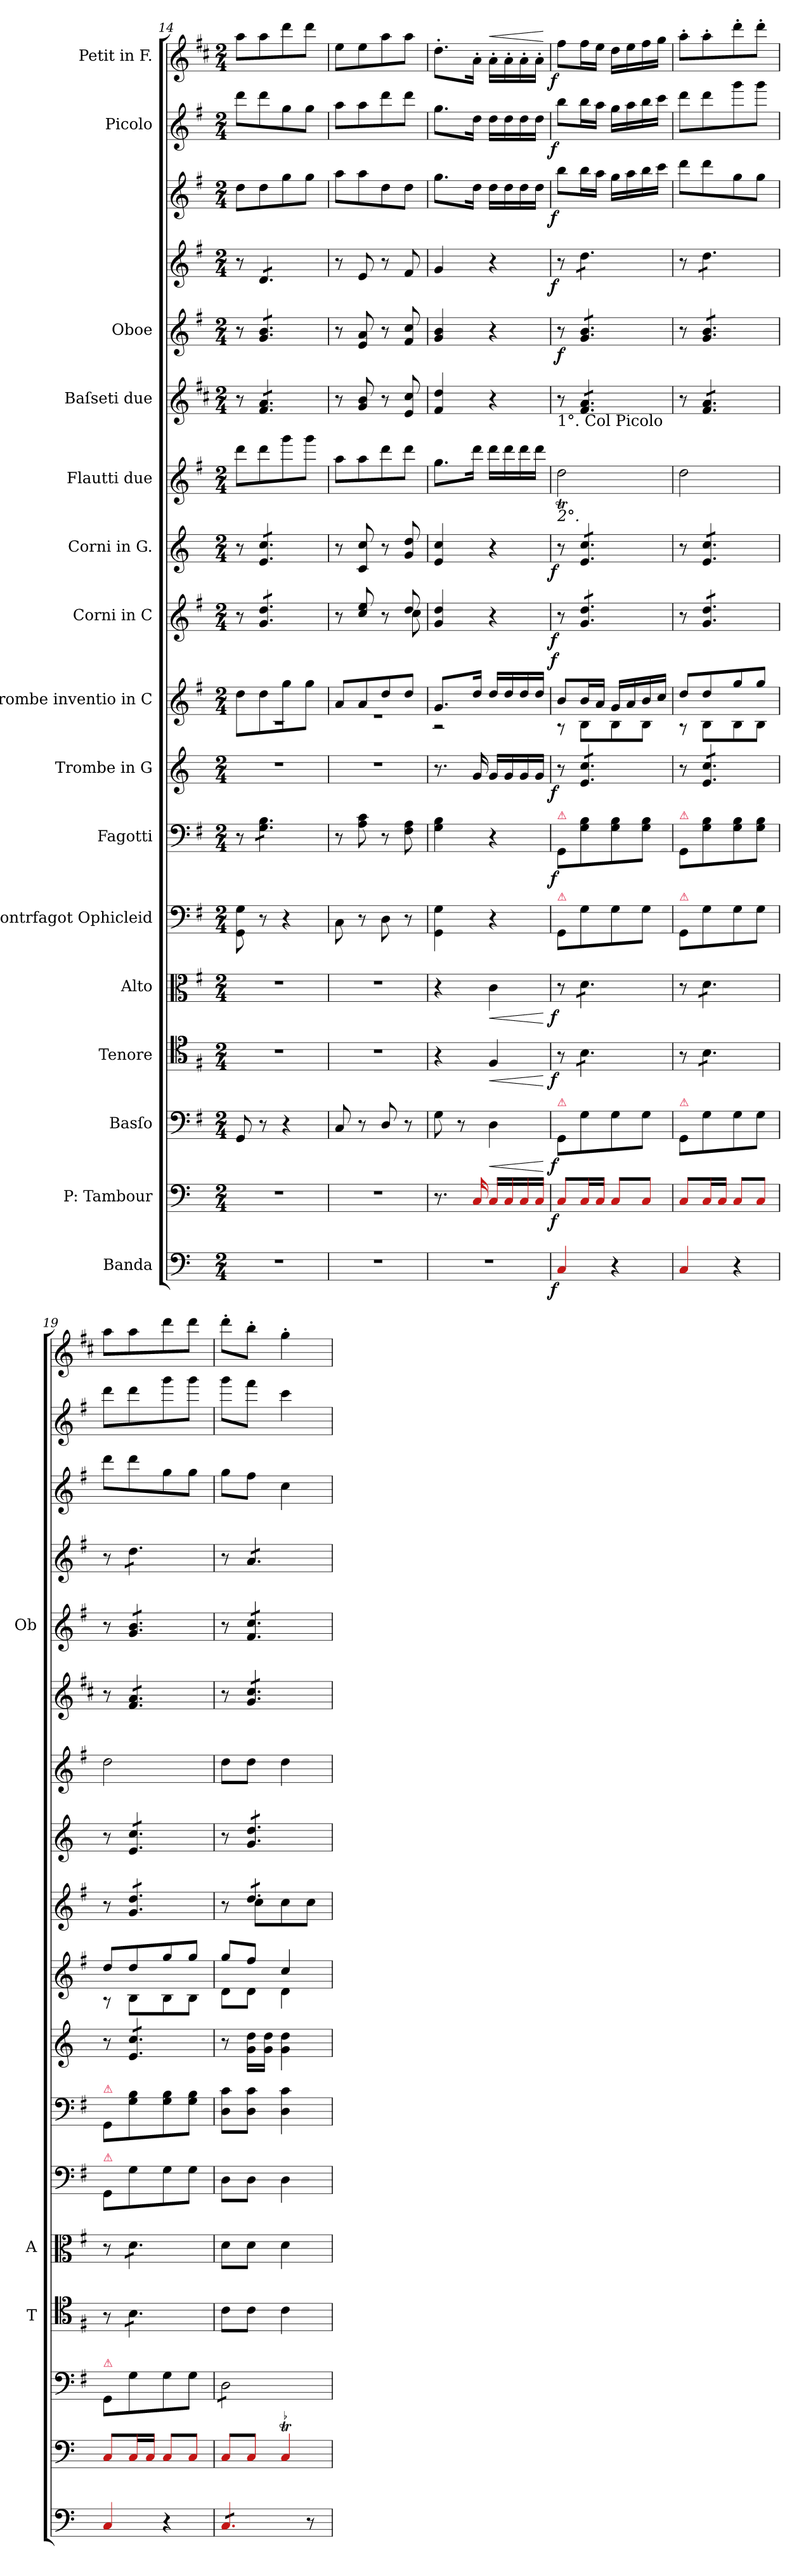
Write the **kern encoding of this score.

**kern	**dynam	**kern	**dynam	**kern	**dynam	**kern	**dynam	**kern	**dynam	**kern	**kern	**dynam	**kern	**dynam	**kern	**dynam	**kern	**dynam	**kern	**dynam	**kern	**kern	**kern	**dynam	**kern	**dynam	**kern	**dynam	**kern	**dynam	**kern	**dynam
*part18	*part18	*part17	*part17	*part16	*part16	*part15	*part15	*part14	*part14	*part13	*part12	*part12	*part11	*part11	*part10	*part10	*part9	*part9	*part8	*part8	*part7	*part6	*part5	*part5	*part4	*part4	*part3	*part3	*part2	*part2	*part1	*part1
*staff18	*staff18	*staff17	*staff17	*staff16	*staff16	*staff15	*staff15	*staff14	*staff14	*staff13	*staff12	*staff12	*staff11	*staff11	*staff10	*staff10	*staff9	*staff9	*staff8	*staff8	*staff7	*staff6	*staff5	*staff5	*staff4	*staff4	*staff3	*staff3	*staff2	*staff2	*staff1	*staff1
*I"Banda	*	*I"P: Tambour	*	*I"Basſo	*	*I"Tenore	*	*I"Alto	*	*I"Contrfagot Ophicleid	*I"Fagotti	*	*I"Trombe in G	*	*I"Trombe inventio in C	*	*I"Corni in C	*	*I"Corni in G.	*	*I"Flautti due	*I"Baſseti due	*I"Oboe	*	*	*	*	*	*I"Picolo	*	*I"Petit in F.	*
*	*	*	*	*	*	*I'T	*	*I'A	*	*	*	*	*	*	*	*	*	*	*	*	*	*	*I'Ob	*	*	*	*	*	*	*	*	*
*clefF4	*	*clefF4	*	*clefF4	*	*clefC4	*	*clefC3	*	*clefF4	*clefF4	*	*clefG2	*	*clefG2	*	*clefG2	*	*clefG2	*	*clefG2	*clefG2	*clefG2	*	*clefG2	*	*clefG2	*	*clefG2	*	*clefG2	*
*	*	*	*	*	*	*	*	*	*	*	*	*	*ITrd-4c-7	*	*	*	*	*	*ITrd3c5	*	*	*ITrd4c7	*	*	*	*	*	*	*	*	*ITrd-3c-5	*
*k[]	*	*k[]	*	*k[f#]	*	*k[f#]	*	*k[f#]	*	*k[f#]	*k[f#]	*	*k[f#]	*	*k[f#]	*	*k[f#]	*	*k[f#]	*	*k[f#]	*k[f#]	*k[f#]	*	*k[f#]	*	*k[f#]	*	*k[f#]	*	*k[f#]	*
*M2/4	*	*M2/4	*	*M2/4	*	*M2/4	*	*M2/4	*	*M2/4	*M2/4	*	*M2/4	*	*M2/4	*	*M2/4	*	*M2/4	*	*M2/4	*M2/4	*M2/4	*	*M2/4	*	*M2/4	*	*M2/4	*	*M2/4	*
=14	=14	=14	=14	=14	=14	=14	=14	=14	=14	=14	=14	=14	=14	=14	=14	=14	=14	=14	=14	=14	=14	=14	=14	=14	=14	=14	=14	=14	=14	=14	=14	=14
*	*	*	*	*	*	*	*	*	*	*	*	*	*	*	*^	*	*	*	*	*	*	*	*	*	*	*	*	*	*	*	*	*
2r	.	2r	.	8GG/	.	2r	.	2r	.	8GG\ 8G\	8r	.	2r	.	8dd\L	2rc	.	8r	.	8r	.	8ddd\L	8r	8r	.	8r	.	8dd\L	.	8ddd\L	.	8ddd\L	.
*	*	*	*	*	*	*	*	*	*	*	*tremolo	*	*	*	*	*	*	*	*	*	*	*	*	*	*	*	*	*	*	*	*	*	*
*	*	*	*	*	*	*	*	*	*	*	*	*	*	*	*	*	*	*tremolo	*	*	*	*	*	*	*	*	*	*	*	*	*	*	*
*	*	*	*	*	*	*	*	*	*	*	*	*	*	*	*	*	*	*	*	*tremolo	*	*	*	*	*	*	*	*	*	*	*	*	*
*	*	*	*	*	*	*	*	*	*	*	*	*	*	*	*	*	*	*	*	*	*	*	*tremolo	*	*	*	*	*	*	*	*	*	*
*	*	*	*	*	*	*	*	*	*	*	*	*	*	*	*	*	*	*	*	*	*	*	*	*tremolo	*	*	*	*	*	*	*	*	*
*	*	*	*	*	*	*	*	*	*	*	*	*	*	*	*	*	*	*	*	*	*	*	*	*	*	*tremolo	*	*	*	*	*	*	*
.	.	.	.	8r	.	.	.	.	.	8r	8G\ 8B\L	.	.	.	8dd\	.	.	8g/ 8dd/L	.	8B/ 8g/L	.	8ddd\	8B/ 8d/L	8g/ 8b/L	.	8d/L	.	8dd\	.	8ddd\	.	8ddd\	.
.	.	.	.	4r	.	.	.	.	.	4r	8G\ 8B\	.	.	.	8gg\	.	.	8g/ 8dd/	.	8B/ 8g/	.	8ggg\	8B/ 8d/	8g/ 8b/	.	8d/	.	8gg\	.	8gg\	.	8ggg\	.
.	.	.	.	.	.	.	.	.	.	.	8G\ 8B\J	.	.	.	8gg\J	.	.	8g/ 8dd/J	.	8B/ 8g/J	.	8ggg\J	8B/ 8d/J	8g/ 8b/J	.	8d/J	.	8gg\J	.	8gg\J	.	8ggg\J	.
*	*	*	*	*	*	*	*	*	*	*	*	*	*	*	*	*	*	*	*	*	*	*	*	*	*	*Xtremolo	*	*	*	*	*	*	*
*	*	*	*	*	*	*	*	*	*	*	*	*	*	*	*	*	*	*	*	*	*	*	*	*Xtremolo	*	*	*	*	*	*	*	*	*
*	*	*	*	*	*	*	*	*	*	*	*	*	*	*	*	*	*	*	*	*	*	*	*Xtremolo	*	*	*	*	*	*	*	*	*	*
*	*	*	*	*	*	*	*	*	*	*	*	*	*	*	*	*	*	*	*	*Xtremolo	*	*	*	*	*	*	*	*	*	*	*	*	*
*	*	*	*	*	*	*	*	*	*	*	*	*	*	*	*	*	*	*Xtremolo	*	*	*	*	*	*	*	*	*	*	*	*	*	*	*
*	*	*	*	*	*	*	*	*	*	*	*Xtremolo	*	*	*	*	*	*	*	*	*	*	*	*	*	*	*	*	*	*	*	*	*	*
=15	=15	=15	=15	=15	=15	=15	=15	=15	=15	=15	=15	=15	=15	=15	=15	=15	=15	=15	=15	=15	=15	=15	=15	=15	=15	=15	=15	=15	=15	=15	=15	=15	=15
*	*	*	*	*	*	*	*	*	*	*	*	*	*	*	*	*	*	*^	*	*	*	*	*	*	*	*	*	*	*	*	*	*	*
2r	.	2r	.	8C/	.	2r	.	2r	.	8C\	8r	.	2r	.	8a/L	2r	.	8r	4.ryy	.	8r	.	8aa\L	8r	8r	.	8r	.	8aa\L	.	8aa\L	.	8aa\L	.
.	.	.	.	8r	.	.	.	.	.	8r	8A\ 8c\	.	.	.	8a/	.	.	8cc/ 8ee/	.	.	8G/ 8g/	.	8aa\	8c/ 8e/	8e/ 8a/	.	8e/	.	8aa\	.	8aa\	.	8aa\	.
.	.	.	.	8D/	.	.	.	.	.	8D\	8r	.	.	.	8dd/	.	.	8r	.	.	8r	.	8ddd\	8r	8r	.	8r	.	8dd\	.	8ddd\	.	8ddd\	.
.	.	.	.	8r	.	.	.	.	.	8r	8F#\ 8A\	.	.	.	8dd/J	.	.	8dd/	8cc\	.	8d/ 8a/	.	8ddd\J	8A/ 8f#/	8f#/ 8cc/	.	8f#/	.	8dd\J	.	8ddd\J	.	8ddd\J	.
*	*	*	*	*	*	*	*	*	*	*	*	*	*	*	*	*	*	*v	*v	*	*	*	*	*	*	*	*	*	*	*	*	*	*	*
=16	=16	=16	=16	=16	=16	=16	=16	=16	=16	=16	=16	=16	=16	=16	=16	=16	=16	=16	=16	=16	=16	=16	=16	=16	=16	=16	=16	=16	=16	=16	=16	=16	=16
2r	.	8.r	.	8G\	.	4r	.	4r	.	4GG\ 4G\	4G\ 4B\	.	8.r	.	8.g/L	2r	.	4g/ 4dd/	.	4B/ 4g/	.	8.gg\L	4B/ 4g/	4g/ 4b/	.	4g/	.	8.gg\L	.	8.gg\L	.	8.gg'\L	.
.	.	.	.	8r	.	.	.	.	.	.	.	.	.	.	.	.	.	.	.	.	.	.	.	.	.	.	.	.	.	.	.	.	.
.	.	16Ra/	.	.	.	.	.	.	.	.	.	.	16dd/	.	16dd/Jk	.	.	.	.	.	.	16ddd\Jk	.	.	.	.	.	16dd\Jk	.	16dd\Jk	.	16dd'\Jk	.
!	!	!	!	!	!LO:HP:b	!	!LO:HP:b	!	!LO:HP:b	!	!	!	!	!	!	!	!	!	!	!	!	!	!	!	!	!	!	!	!	!	!	!	!LO:HP:a
.	.	16Ra/LL	.	4D\	<	4F#/	<	4c\	<	4r	4r	.	16dd/LL	.	16dd/LL	.	.	4r	.	4r	.	16ddd\LL	4r	4r	.	4r	.	16dd\LL	.	16dd\LL	.	16dd'\LL	<
.	.	16Ra/	.	.	.	.	.	.	.	.	.	.	16dd/	.	16dd/	.	.	.	.	.	.	16ddd\	.	.	.	.	.	16dd\	.	16dd\	.	16dd'\	.
.	.	16Ra/	.	.	.	.	.	.	.	.	.	.	16dd/	.	16dd/	.	.	.	.	.	.	16ddd\	.	.	.	.	.	16dd\	.	16dd\	.	16dd'\	.
.	.	16Ra/JJ	.	.	.	.	.	.	.	.	.	.	16dd/JJ	.	16dd/JJ	.	.	.	.	.	.	16ddd\JJ	.	.	.	.	.	16dd\JJ	.	16dd\JJ	.	16dd'\JJ	.
*	*	*	*	*	*	*	*	*	*	*	*	*	*	*	*v	*v	*	*	*	*	*	*	*	*	*	*	*	*	*	*	*	*	*
.	.	.	.	.	[	.	[	.	[	.	.	.	.	.	.	.	.	.	.	.	.	.	.	.	.	.	.	.	.	.	.	[
=17	=17	=17	=17	=17	=17	=17	=17	=17	=17	=17	=17	=17	=17	=17	=17	=17	=17	=17	=17	=17	=17	=17	=17	=17	=17	=17	=17	=17	=17	=17	=17	=17
*	*	*	*	*	*	*	*	*	*	*	*	*	*	*	*^	*	*	*	*	*	*^	*	*	*	*	*	*	*	*	*	*	*
!	!	!	!	!	!	!	!	!	!	!	!	!	!	!	!	!	!	!	!	!	!	!LO:TX:b:i:t=2°.	!	!	!	!	!	!	!	!	!	!	!	!
!	!	!	!	!	!	!	!	!	!	!	!	!	!	!	!	!	!	!	!	!	!	!LO:TX:a:t=1°. Col Picolo	!	!	!	!	!	!	!	!	!	!	!	!
!	!	!	!	!	!	!	!	!	!	!	!LO:TX:a:color=crimson:t=⚠	!	!	!	!	!	!	!	!	!	!	!	!	!	!	!	!	!	!	!	!	!	!	!
!	!	!	!	!	!	!	!	!	!	!LO:TX:a:color=crimson:t=⚠	!	!	!	!	!	!	!	!	!	!	!	!	!	!	!	!	!	!	!	!	!	!	!	!
!	!	!	!	!LO:TX:a:color=crimson:t=⚠	!	!	!	!	!	!	!	!	!	!	!	!	!	!	!	!	!	!	!	!	!	!	!	!	!	!	!	!	!	!
!	!LO:DY:rj	!	!LO:DY:rj	!	!LO:DY:rj	!	!LO:DY:rj	!	!LO:DY:rj	!	!	!LO:DY:rj	!	!LO:DY:rj	!	!	!LO:DY:a:rj	!	!LO:DY:rj	!	!LO:DY:rj	!	!	!	!	!	!	!LO:DY:rj	!	!LO:DY:rj	!	!LO:DY:rj	!	!LO:DY:rj
4Ra/	f	8Ra/L	f	8GG/L	f	8r	f	8r	f	8GG/L	8GG/L	f	8r	f	8b/L	8r	f	8r	f	8r	f	8bb/Lyy	2ddT\	8r	8r	f	8r	f	8bb\L	f	8bb\L	f	8bb\L	f
*	*	*	*	*	*	*tremolo	*	*	*	*	*	*	*	*	*	*	*	*	*	*	*	*	*	*	*	*	*	*	*	*	*	*	*	*
*	*	*	*	*	*	*	*	*tremolo	*	*	*	*	*	*	*	*	*	*	*	*	*	*	*	*	*	*	*	*	*	*	*	*	*	*
*	*	*	*	*	*	*	*	*	*	*	*	*	*tremolo	*	*	*	*	*	*	*	*	*	*	*	*	*	*	*	*	*	*	*	*	*
*	*	*	*	*	*	*	*	*	*	*	*	*	*	*	*tremolo	*	*	*	*	*	*	*	*	*	*	*	*	*	*	*	*	*	*	*
*	*	*	*	*	*	*	*	*	*	*	*	*	*	*	*	*	*	*tremolo	*	*	*	*	*	*	*	*	*	*	*	*	*	*	*	*
*	*	*	*	*	*	*	*	*	*	*	*	*	*	*	*	*	*	*	*	*tremolo	*	*	*	*	*	*	*	*	*	*	*	*	*	*
*	*	*	*	*	*	*	*	*	*	*	*	*	*	*	*	*	*	*	*	*	*	*	*	*tremolo	*	*	*	*	*	*	*	*	*	*
*	*	*	*	*	*	*	*	*	*	*	*	*	*	*	*	*	*	*	*	*	*	*	*	*	*tremolo	*	*	*	*	*	*	*	*	*
*	*	*	*	*	*	*	*	*	*	*	*	*	*	*	*	*	*	*	*	*	*	*	*	*	*	*	*tremolo	*	*	*	*	*	*	*
.	.	16Ra/L	.	8G\	.	8B\L	.	8d\L	.	8G\	8G\ 8B\	.	8b/ 8gg/L	.	16b/L	8B\L	.	8g/ 8dd/L	.	8B/ 8g/L	.	16bb/Lyy	.	8B/ 8d/L	8g/ 8b/L	.	8dd\L	.	16bb\L	.	16bb\L	.	16bb\L	.
.	.	16Ra/JJ	.	.	.	.	.	.	.	.	.	.	.	.	16a/JJ	.	.	.	.	.	.	16aa/JJyy	.	.	.	.	.	.	16aa\JJ	.	16aa\JJ	.	16aa\JJ	.
4r	.	8Ra/L	.	8G\	.	8B\	.	8d\	.	8G\	8G\ 8B\	.	8b/ 8gg/	.	16g/LL	8B\	.	8g/ 8dd/	.	8B/ 8g/	.	16gg/LLyy	.	8B/ 8d/	8g/ 8b/	.	8dd\	.	16gg\LL	.	16gg\LL	.	16gg\LL	.
.	.	.	.	.	.	.	.	.	.	.	.	.	.	.	16a/	.	.	.	.	.	.	16aa/yy	.	.	.	.	.	.	16aa\	.	16aa\	.	16aa\	.
.	.	8Ra/J	.	8G\J	.	8B\J	.	8d\J	.	8G\J	8G\ 8B\J	.	8b/ 8gg/J	.	16b/	8B\J	.	8g/ 8dd/J	.	8B/ 8g/J	.	16bb/yy	.	8B/ 8d/J	8g/ 8b/J	.	8dd\J	.	16bb\	.	16bb\	.	16bb\	.
*	*	*	*	*	*	*	*	*	*	*	*	*	*	*	*Xtremolo	*	*	*	*	*	*	*	*	*	*	*	*	*	*	*	*	*	*	*
.	.	.	.	.	.	.	.	.	.	.	.	.	.	.	16cc/JJ	.	.	.	.	.	.	16ccc/JJyy	.	.	.	.	.	.	16ccc\JJ	.	16ccc\JJ	.	16ccc\JJ	.
=18	=18	=18	=18	=18	=18	=18	=18	=18	=18	=18	=18	=18	=18	=18	=18	=18	=18	=18	=18	=18	=18	=18	=18	=18	=18	=18	=18	=18	=18	=18	=18	=18	=18	=18
!	!	!	!	!	!	!	!	!	!	!	!LO:TX:a:color=crimson:t=⚠	!	!	!	!	!	!	!	!	!	!	!	!	!	!	!	!	!	!	!	!	!	!	!
!	!	!	!	!	!	!	!	!	!	!LO:TX:a:color=crimson:t=⚠	!	!	!	!	!	!	!	!	!	!	!	!	!	!	!	!	!	!	!	!	!	!	!	!
!	!	!	!	!LO:TX:a:color=crimson:t=⚠	!	!	!	!	!	!	!	!	!	!	!	!	!	!	!	!	!	!	!	!	!	!	!	!	!	!	!	!	!	!
4Ra/	.	8Ra/L	.	8GG/L	.	8r	.	8r	.	8GG/L	8GG/L	.	8r	.	8dd/L	8r	.	8r	.	8r	.	8ddd/Lyy	2dd\	8r	8r	.	8r	.	8ddd\L	.	8ddd\L	.	8ddd'\L	.
*	*	*	*	*	*	*	*	*	*	*	*	*	*	*	*tremolo	*	*	*	*	*	*	*	*	*	*	*	*	*	*	*	*	*	*	*
.	.	16Ra/L	.	8G\	.	8B\L	.	8d\L	.	8G\	8G\ 8B\	.	8b/ 8gg/L	.	8dd/	8B\L	.	8g/ 8dd/L	.	8B/ 8g/L	.	8ddd/yy	.	8B/ 8d/L	8g/ 8b/L	.	8dd\L	.	8ddd\	.	8ddd\	.	8ddd'\	.
.	.	16Ra/JJ	.	.	.	.	.	.	.	.	.	.	.	.	.	.	.	.	.	.	.	.	.	.	.	.	.	.	.	.	.	.	.	.
4r	.	8Ra/L	.	8G\	.	8B\	.	8d\	.	8G\	8G\ 8B\	.	8b/ 8gg/	.	8gg/	8B\	.	8g/ 8dd/	.	8B/ 8g/	.	8ggg/yy	.	8B/ 8d/	8g/ 8b/	.	8dd\	.	8gg\	.	8ggg\	.	8ggg'\	.
.	.	8Ra/J	.	8G\J	.	8B\J	.	8d\J	.	8G\J	8G\ 8B\J	.	8b/ 8gg/J	.	8gg/J	8B\J	.	8g/ 8dd/J	.	8B/ 8g/J	.	8ggg/Jyy	.	8B/ 8d/J	8g/ 8b/J	.	8dd\J	.	8gg\J	.	8ggg\J	.	8ggg'\J	.
*	*	*	*	*	*	*	*	*	*	*	*	*	*	*	*Xtremolo	*	*	*	*	*	*	*	*	*	*	*	*	*	*	*	*	*	*	*
=19	=19	=19	=19	=19	=19	=19	=19	=19	=19	=19	=19	=19	=19	=19	=19	=19	=19	=19	=19	=19	=19	=19	=19	=19	=19	=19	=19	=19	=19	=19	=19	=19	=19	=19
!	!	!	!	!	!	!	!	!	!	!	!LO:TX:a:color=crimson:t=⚠	!	!	!	!	!	!	!	!	!	!	!	!	!	!	!	!	!	!	!	!	!	!	!
!	!	!	!	!	!	!	!	!	!	!LO:TX:a:color=crimson:t=⚠	!	!	!	!	!	!	!	!	!	!	!	!	!	!	!	!	!	!	!	!	!	!	!	!
!	!	!	!	!LO:TX:a:color=crimson:t=⚠	!	!	!	!	!	!	!	!	!	!	!	!	!	!	!	!	!	!	!	!	!	!	!	!	!	!	!	!	!	!
4Ra/	.	8Ra/L	.	8GG/L	.	8r	.	8r	.	8GG/L	8GG/L	.	8r	.	8dd/L	8r	.	8r	.	8r	.	8ddd/Lyy	2ddTTT\	8r	8r	.	8r	.	8ddd\L	.	8ddd\L	.	8ddd\L	.
*	*	*	*	*	*	*	*	*	*	*	*	*	*	*	*tremolo	*	*	*	*	*	*	*	*	*	*	*	*	*	*	*	*	*	*	*
.	.	16Ra/L	.	8G\	.	8B\L	.	8d\L	.	8G\	8G\ 8B\	.	8b/ 8gg/L	.	8dd/	8B\L	.	8g/ 8dd/L	.	8B/ 8g/L	.	8ddd/yy	.	8B/ 8d/L	8g/ 8b/L	.	8dd\L	.	8ddd\	.	8ddd\	.	8ddd\	.
.	.	16Ra/JJ	.	.	.	.	.	.	.	.	.	.	.	.	.	.	.	.	.	.	.	.	.	.	.	.	.	.	.	.	.	.	.	.
4r	.	8Ra/L	.	8G\	.	8B\	.	8d\	.	8G\	8G\ 8B\	.	8b/ 8gg/	.	8gg/	8B\	.	8g/ 8dd/	.	8B/ 8g/	.	8ggg/yy	.	8B/ 8d/	8g/ 8b/	.	8dd\	.	8gg\	.	8ggg\	.	8ggg\	.
.	.	8Ra/J	.	8G\J	.	8B\J	.	8d\J	.	8G\J	8G\ 8B\J	.	8b/ 8gg/J	.	8gg/J	8B\J	.	8g/ 8dd/J	.	8B/ 8g/J	.	8ggg/Jyy	.	8B/ 8d/J	8g/ 8b/J	.	8dd\J	.	8gg\J	.	8ggg\J	.	8ggg\J	.
*	*	*	*	*	*	*	*	*	*	*	*	*	*	*	*Xtremolo	*	*	*	*	*	*	*	*	*	*	*	*	*	*	*	*	*	*	*
*	*	*	*	*	*	*	*	*	*	*	*	*	*Xtremolo	*	*	*	*	*	*	*	*	*	*	*	*	*	*	*	*	*	*	*	*	*
*	*	*	*	*	*	*	*	*Xtremolo	*	*	*	*	*	*	*	*	*	*	*	*	*	*	*	*	*	*	*	*	*	*	*	*	*	*
*	*	*	*	*	*	*Xtremolo	*	*	*	*	*	*	*	*	*	*	*	*	*	*	*	*	*	*	*	*	*	*	*	*	*	*	*	*
=20	=20	=20	=20	=20	=20	=20	=20	=20	=20	=20	=20	=20	=20	=20	=20	=20	=20	=20	=20	=20	=20	=20	=20	=20	=20	=20	=20	=20	=20	=20	=20	=20	=20	=20
*	*	*	*	*	*	*	*	*	*	*	*	*	*	*	*	*	*	*^	*	*	*	*	*	*	*	*	*	*	*	*	*	*	*	*
*tremolo	*	*	*	*	*	*	*	*	*	*	*	*	*	*	*	*	*	*	*	*	*	*	*	*	*	*	*	*	*	*	*	*	*	*	*
*	*	*	*	*tremolo	*	*	*	*	*	*	*	*	*	*	*	*	*	*	*	*	*	*	*	*	*	*	*	*	*	*	*	*	*	*	*
8Ra/L	.	8Ra/L	.	8D\L	.	8c\L	.	8d\L	.	8D\L	8D\ 8c\L	.	8r	.	8gg/L	8d\L	.	8r	8ryy	.	8r	.	8ggg/Lyy	8dd\L	8r	8r	.	8r	.	8gg\L	.	8ggg\L	.	8ggg'\L	.
8Ra/	.	8Ra/J	.	8D\	.	8c\J	.	8d\J	.	8D\J	8D\ 8c\J	.	16dd\ 16aa\LL	.	8ff#/J	8d\J	.	8dd/L	8cc\L	.	8d/ 8a/L	.	8fff#/Jyy	8dd\J	8c/ 8f#/L	8f#/ 8cc/L	.	8a/L	.	8ff#\J	.	8fff#\J	.	8eee'\J	.
.	.	.	.	.	.	.	.	.	.	.	.	.	16dd\ 16aa\JJ	.	.	.	.	.	.	.	.	.	.	.	.	.	.	.	.	.	.	.	.	.	.
8Ra/J	.	4Rat/	.	8D\	.	4c\	.	4d\	.	4D\	4D\ 4c\	.	4dd\ 4aa\	.	4cc/	4d\	.	8dd/	8cc\	.	8d/ 8a/	.	4ccc/yy	4dd\	8c/ 8f#/	8f#/ 8cc/	.	8a/	.	4cc\	.	4ccc\	.	4ccc'\	.
*Xtremolo	*	*	*	*	*	*	*	*	*	*	*	*	*	*	*	*	*	*	*	*	*	*	*	*	*	*	*	*	*	*	*	*	*	*	*
8r	.	.	.	8D\J	.	.	.	.	.	.	.	.	.	.	.	.	.	8dd/J	8cc\J	.	8d/ 8a/J	.	.	.	8c/ 8f#/J	8f#/ 8cc/J	.	8a/J	.	.	.	.	.	.	.
*	*	*	*	*	*	*	*	*	*	*	*	*	*	*	*	*	*	*	*	*	*	*	*	*	*	*	*	*Xtremolo	*	*	*	*	*	*	*
*	*	*	*	*	*	*	*	*	*	*	*	*	*	*	*	*	*	*	*	*	*	*	*	*	*	*Xtremolo	*	*	*	*	*	*	*	*	*
*	*	*	*	*	*	*	*	*	*	*	*	*	*	*	*	*	*	*	*	*	*	*	*	*	*Xtremolo	*	*	*	*	*	*	*	*	*	*
*	*	*	*	*	*	*	*	*	*	*	*	*	*	*	*	*	*	*	*	*	*Xtremolo	*	*	*	*	*	*	*	*	*	*	*	*	*	*
*	*	*	*	*	*	*	*	*	*	*	*	*	*	*	*	*	*	*Xtremolo	*	*	*	*	*	*	*	*	*	*	*	*	*	*	*	*	*
*	*	*	*	*Xtremolo	*	*	*	*	*	*	*	*	*	*	*	*	*	*	*	*	*	*	*	*	*	*	*	*	*	*	*	*	*	*	*
*	*	*	*	*	*	*	*	*	*	*	*	*	*	*	*v	*v	*	*	*	*	*	*	*v	*v	*	*	*	*	*	*	*	*	*	*	*
*	*	*	*	*	*	*	*	*	*	*	*	*	*	*	*	*	*v	*v	*	*	*	*	*	*	*	*	*	*	*	*	*	*	*
=	=	=	=	=	=	=	=	=	=	=	=	=	=	=	=	=	=	=	=	=	=	=	=	=	=	=	=	=	=	=	=	=
*-	*-	*-	*-	*-	*-	*-	*-	*-	*-	*-	*-	*-	*-	*-	*-	*-	*-	*-	*-	*-	*-	*-	*-	*-	*-	*-	*-	*-	*-	*-	*-	*-
